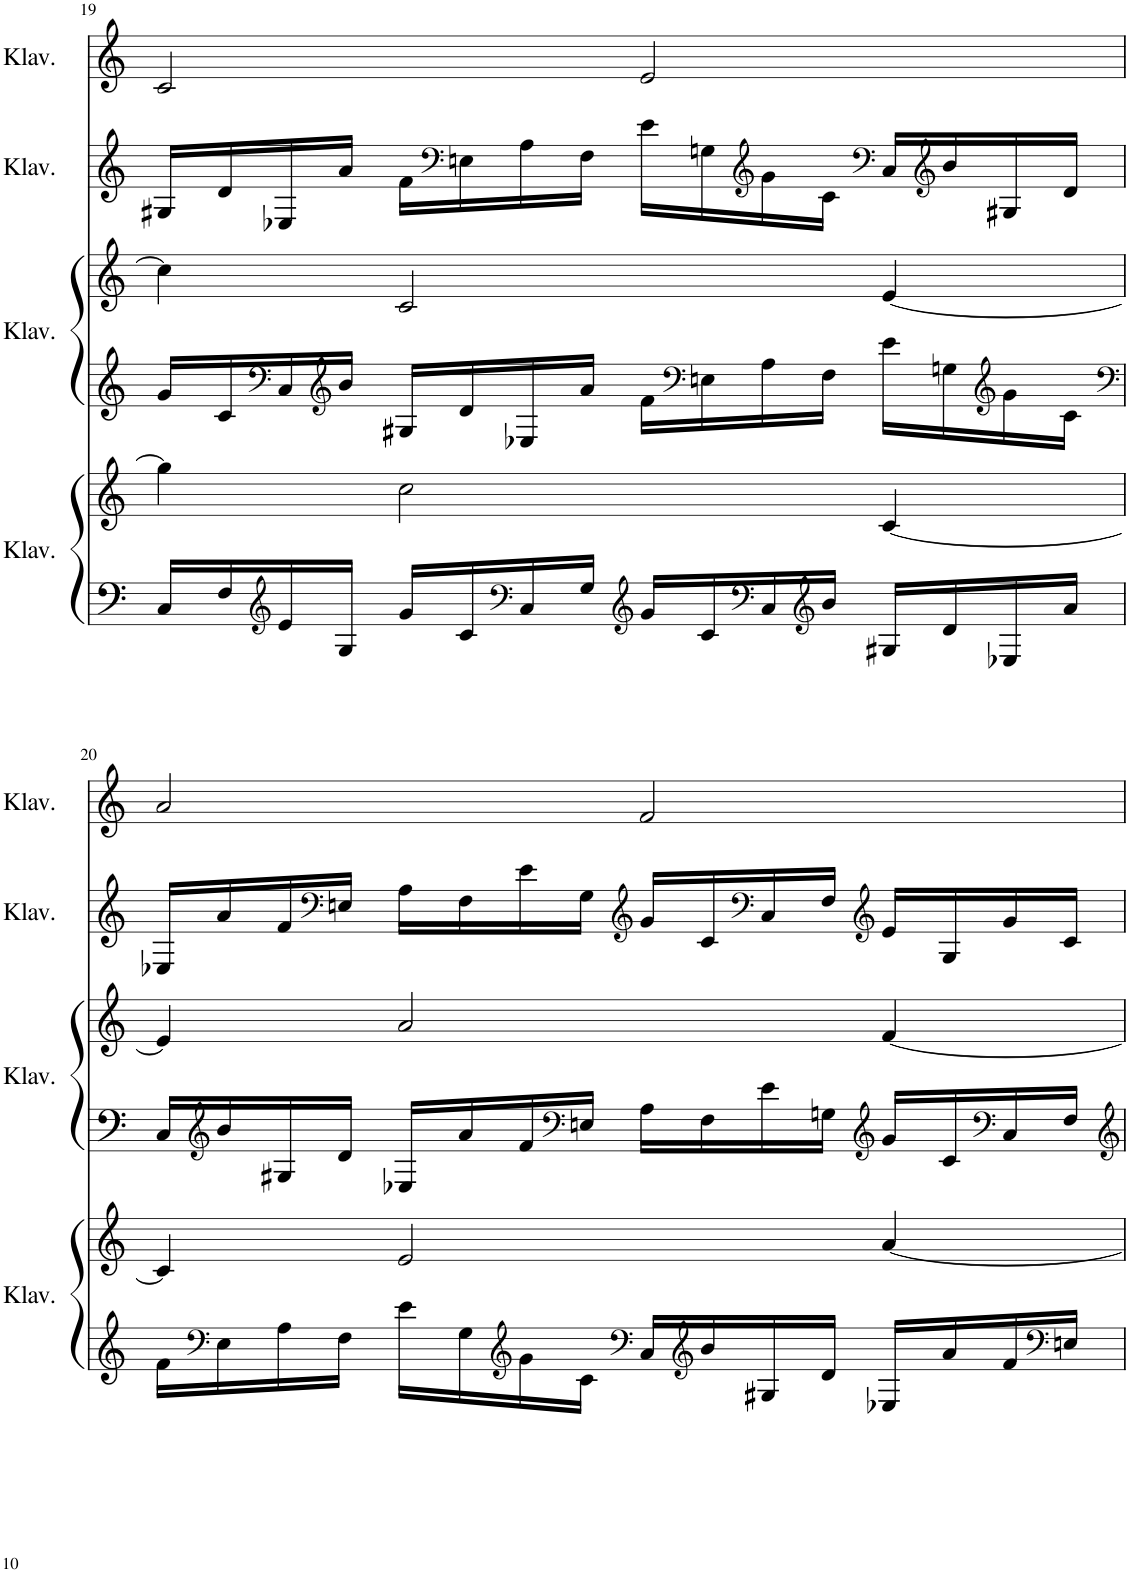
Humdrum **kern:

**kern	**kern	**kern	**kern	**kern	**kern
*part4	*part4	*part3	*part3	*part2	*part1
*staff6	*staff5	*staff4	*staff3	*staff2	*staff1
*I"Klavier	*	*I"Klavier	*	*I"Klavier	*I"Klavier
*I'Klav.	*	*I'Klav.	*	*I'Klav.	*I'Klav.
!!LO:PB:g=z
*clefF4	*clefG2	*clefG2	*clefG2	*clefG2	*clefG2
*k[]	*k[]	*k[]	*k[]	*k[]	*k[]
*M4/4	*M4/4	*M4/4	*M4/4	*M4/4	*M4/4
=19	=19	=19	=19	=19	=19
16C/LL	4gg\]	16g/LL	4cc\]	16G#X/LL	2c/
16F/	.	16c/	.	16d/	.
*clefG2	*	*clefF4	*	*	*
16e/	.	16C/	.	16E-X/	.
*	*	*clefG2	*	*	*
16G/JJ	.	16b/JJ	.	16a/JJ	.
16g/LL	2cc\	16G#X/LL	2c/	16f\LL	.
*	*	*	*	*clefF4	*
16c/	.	16d/	.	16En\	.
*clefF4	*	*	*	*	*
16C/	.	16E-X/	.	16A\	.
16G/JJ	.	16a/JJ	.	16F\JJ	.
*clefG2	*	*	*	*	*
16g/LL	.	16f\LL	.	16e\LL	2e/
*	*	*clefF4	*	*	*
16c/	.	16En\	.	16Gn\	.
*clefF4	*	*	*	*clefG2	*
16C/	.	16A\	.	16g\	.
*clefG2	*	*	*	*	*
16b/JJ	.	16F\JJ	.	16c\JJ	.
*	*	*	*	*clefF4	*
16G#X/LL	[4c/	16e\LL	[4e/	16C/LL	.
*	*	*	*	*clefG2	*
16d/	.	16Gn\	.	16b/	.
*	*	*clefG2	*	*	*
16E-X/	.	16g\	.	16G#X/	.
16a/JJ	.	16c\JJ	.	16d/JJ	.
!!LO:LB:g=z
=20	=20	=20	=20	=20	=20
*	*	*clefF4	*	*	*
16f\LL	4c/]	16C/LL	4e/]	16E-X/LL	2a/
*clefF4	*	*clefG2	*	*	*
16E\	.	16b/	.	16a/	.
16A\	.	16G#X/	.	16f/	.
*	*	*	*	*clefF4	*
16F\JJ	.	16d/JJ	.	16En/JJ	.
16e\LL	2e/	16E-X/LL	2a/	16A\LL	.
16G\	.	16a/	.	16F\	.
*clefG2	*	*	*	*	*
16g\	.	16f/	.	16e\	.
*	*	*clefF4	*	*	*
16c\JJ	.	16En/JJ	.	16G\JJ	.
*clefF4	*	*	*	*clefG2	*
16C/LL	.	16A\LL	.	16g/LL	2f/
*clefG2	*	*	*	*	*
16b/	.	16F\	.	16c/	.
*	*	*	*	*clefF4	*
16G#X/	.	16e\	.	16C/	.
16d/JJ	.	16Gn\JJ	.	16F/JJ	.
*	*	*clefG2	*	*clefG2	*
16E-X/LL	[4a/	16g/LL	[4f/	16e/LL	.
16a/	.	16c/	.	16G/	.
*	*	*clefF4	*	*	*
16f/	.	16C/	.	16g/	.
*clefF4	*	*	*	*	*
16En/JJ	.	16F/JJ	.	16c/JJ	.
=	=	=	=	=	=
*-	*-	*-	*-	*-	*-
